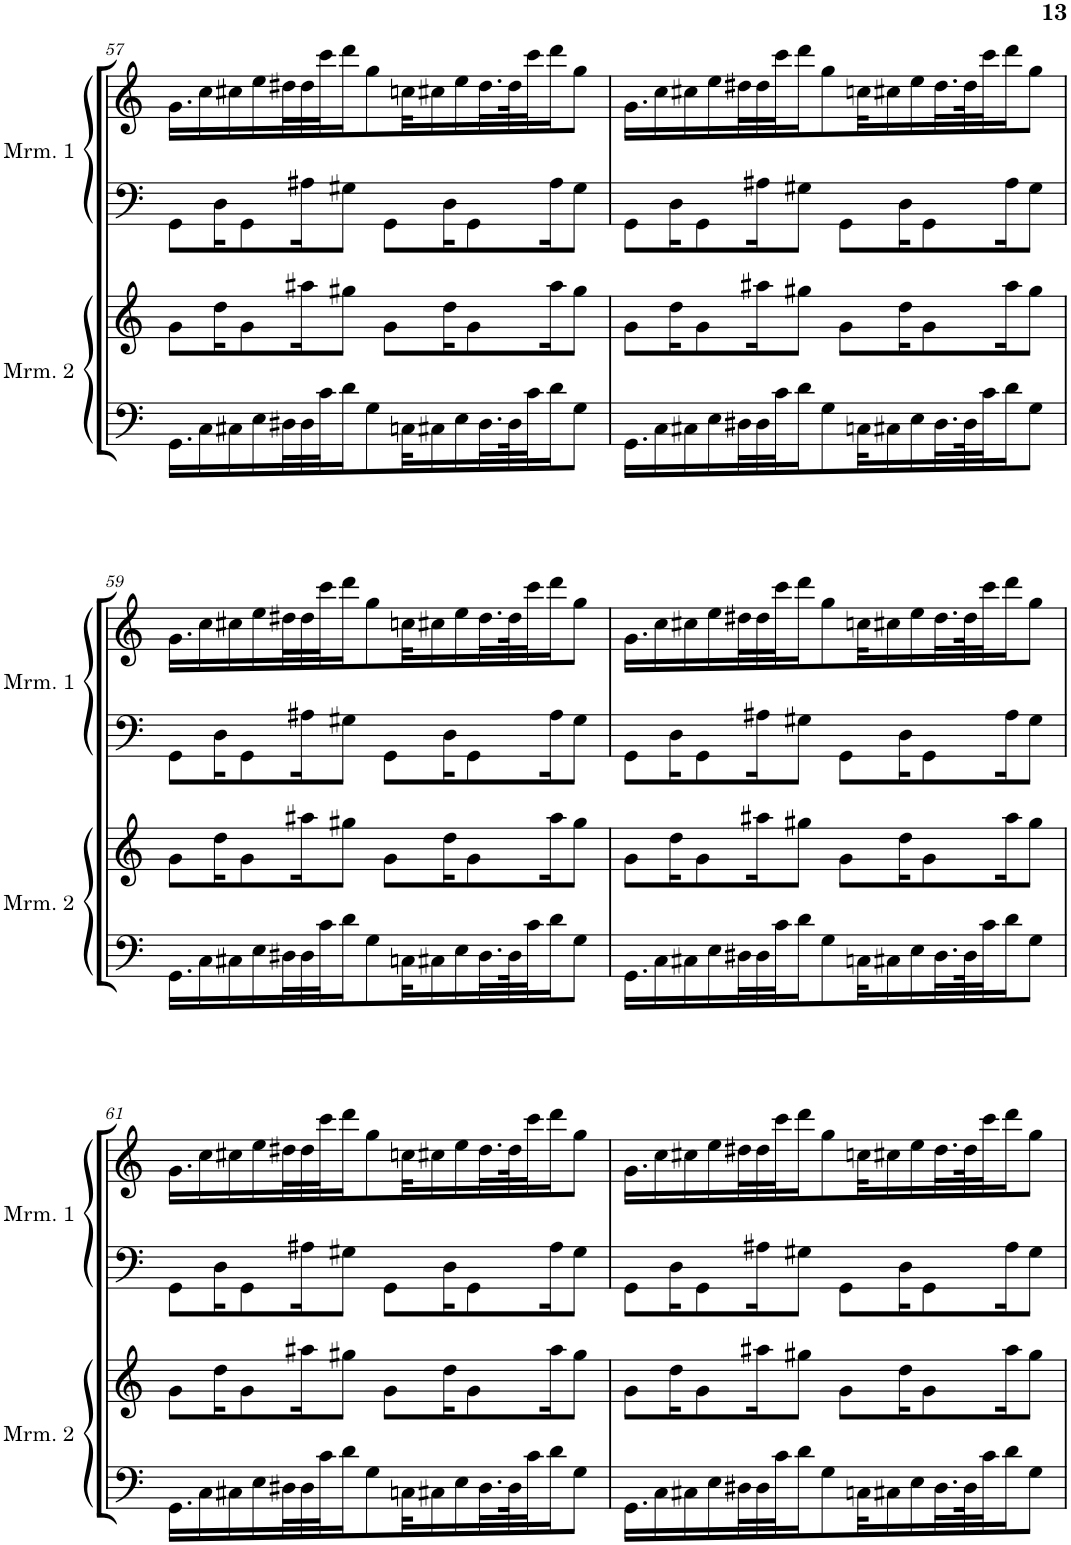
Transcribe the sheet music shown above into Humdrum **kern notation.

**kern	**kern	**kern	**kern
*part4	*part3	*part2	*part1
*staff4	*staff3	*staff2	*staff1
*I"Marimba 2	*I"Marimba 2	*I"Marimba 1	*I"Marimba 1
*I'Mrm. 2	*I'Mrm. 2	*I'Mrm. 1	*I'Mrm. 1
!!LO:PB:g=z
*clefF4	*clefG2	*clefF4	*clefG2
*k[]	*k[]	*k[]	*k[]
*M4/4	*M4/4	*M4/4	*M4/4
=57	=57	=57	=57
16.GG\LL	8g\L	8GG\L	16.g\LL
16C\	.	.	16cc\
.	16dd\K	16D\K	.
16C#X\	.	.	16cc#X\
.	8g\	8GG\	.
16E\	.	.	16ee\
32D#X\L	.	.	32dd#X\L
32D#\	16aa#X\K	16A#X\K	32dd#\
32c\J	.	.	32ccc\J
16d\J	8gg#X\J	8G#X\J	16ddd\J
8G\	.	.	8gg\
.	8g\L	8GG\L	.
32Cn\KL	.	.	32ccn\KL
16C#X\	.	.	16cc#X\
.	16dd\K	16D\K	.
16E\	.	.	16ee\
.	8g\	8GG\	.
32.D#\L	.	.	32.dd#\L
64D#\K	.	.	64dd#\K
32c\J	.	.	32ccc\J
16d\J	16aa#\K	16A#\K	16ddd\J
8G\J	8gg#\J	8G#\J	8gg\J
=58	=58	=58	=58
16.GG\LL	8g\L	8GG\L	16.g\LL
16C\	.	.	16cc\
.	16dd\K	16D\K	.
16C#X\	.	.	16cc#X\
.	8g\	8GG\	.
16E\	.	.	16ee\
32D#X\L	.	.	32dd#X\L
32D#\	16aa#X\K	16A#X\K	32dd#\
32c\J	.	.	32ccc\J
16d\J	8gg#X\J	8G#X\J	16ddd\J
8G\	.	.	8gg\
.	8g\L	8GG\L	.
32Cn\KL	.	.	32ccn\KL
16C#X\	.	.	16cc#X\
.	16dd\K	16D\K	.
16E\	.	.	16ee\
.	8g\	8GG\	.
32.D#\L	.	.	32.dd#\L
64D#\K	.	.	64dd#\K
32c\J	.	.	32ccc\J
16d\J	16aa#\K	16A#\K	16ddd\J
8G\J	8gg#\J	8G#\J	8gg\J
!!LO:LB:g=z
=59	=59	=59	=59
16.GG\LL	8g\L	8GG\L	16.g\LL
16C\	.	.	16cc\
.	16dd\K	16D\K	.
16C#X\	.	.	16cc#X\
.	8g\	8GG\	.
16E\	.	.	16ee\
32D#X\L	.	.	32dd#X\L
32D#\	16aa#X\K	16A#X\K	32dd#\
32c\J	.	.	32ccc\J
16d\J	8gg#X\J	8G#X\J	16ddd\J
8G\	.	.	8gg\
.	8g\L	8GG\L	.
32Cn\KL	.	.	32ccn\KL
16C#X\	.	.	16cc#X\
.	16dd\K	16D\K	.
16E\	.	.	16ee\
.	8g\	8GG\	.
32.D#\L	.	.	32.dd#\L
64D#\K	.	.	64dd#\K
32c\J	.	.	32ccc\J
16d\J	16aa#\K	16A#\K	16ddd\J
8G\J	8gg#\J	8G#\J	8gg\J
=60	=60	=60	=60
16.GG\LL	8g\L	8GG\L	16.g\LL
16C\	.	.	16cc\
.	16dd\K	16D\K	.
16C#X\	.	.	16cc#X\
.	8g\	8GG\	.
16E\	.	.	16ee\
32D#X\L	.	.	32dd#X\L
32D#\	16aa#X\K	16A#X\K	32dd#\
32c\J	.	.	32ccc\J
16d\J	8gg#X\J	8G#X\J	16ddd\J
8G\	.	.	8gg\
.	8g\L	8GG\L	.
32Cn\KL	.	.	32ccn\KL
16C#X\	.	.	16cc#X\
.	16dd\K	16D\K	.
16E\	.	.	16ee\
.	8g\	8GG\	.
32.D#\L	.	.	32.dd#\L
64D#\K	.	.	64dd#\K
32c\J	.	.	32ccc\J
16d\J	16aa#\K	16A#\K	16ddd\J
8G\J	8gg#\J	8G#\J	8gg\J
!!LO:LB:g=z
=61	=61	=61	=61
16.GG\LL	8g\L	8GG\L	16.g\LL
16C\	.	.	16cc\
.	16dd\K	16D\K	.
16C#X\	.	.	16cc#X\
.	8g\	8GG\	.
16E\	.	.	16ee\
32D#X\L	.	.	32dd#X\L
32D#\	16aa#X\K	16A#X\K	32dd#\
32c\J	.	.	32ccc\J
16d\J	8gg#X\J	8G#X\J	16ddd\J
8G\	.	.	8gg\
.	8g\L	8GG\L	.
32Cn\KL	.	.	32ccn\KL
16C#X\	.	.	16cc#X\
.	16dd\K	16D\K	.
16E\	.	.	16ee\
.	8g\	8GG\	.
32.D#\L	.	.	32.dd#\L
64D#\K	.	.	64dd#\K
32c\J	.	.	32ccc\J
16d\J	16aa#\K	16A#\K	16ddd\J
8G\J	8gg#\J	8G#\J	8gg\J
=62	=62	=62	=62
16.GG\LL	8g\L	8GG\L	16.g\LL
16C\	.	.	16cc\
.	16dd\K	16D\K	.
16C#X\	.	.	16cc#X\
.	8g\	8GG\	.
16E\	.	.	16ee\
32D#X\L	.	.	32dd#X\L
32D#\	16aa#X\K	16A#X\K	32dd#\
32c\J	.	.	32ccc\J
16d\J	8gg#X\J	8G#X\J	16ddd\J
8G\	.	.	8gg\
.	8g\L	8GG\L	.
32Cn\KL	.	.	32ccn\KL
16C#X\	.	.	16cc#X\
.	16dd\K	16D\K	.
16E\	.	.	16ee\
.	8g\	8GG\	.
32.D#\L	.	.	32.dd#\L
64D#\K	.	.	64dd#\K
32c\J	.	.	32ccc\J
16d\J	16aa#\K	16A#\K	16ddd\J
8G\J	8gg#\J	8G#\J	8gg\J
=	=	=	=
*-	*-	*-	*-
